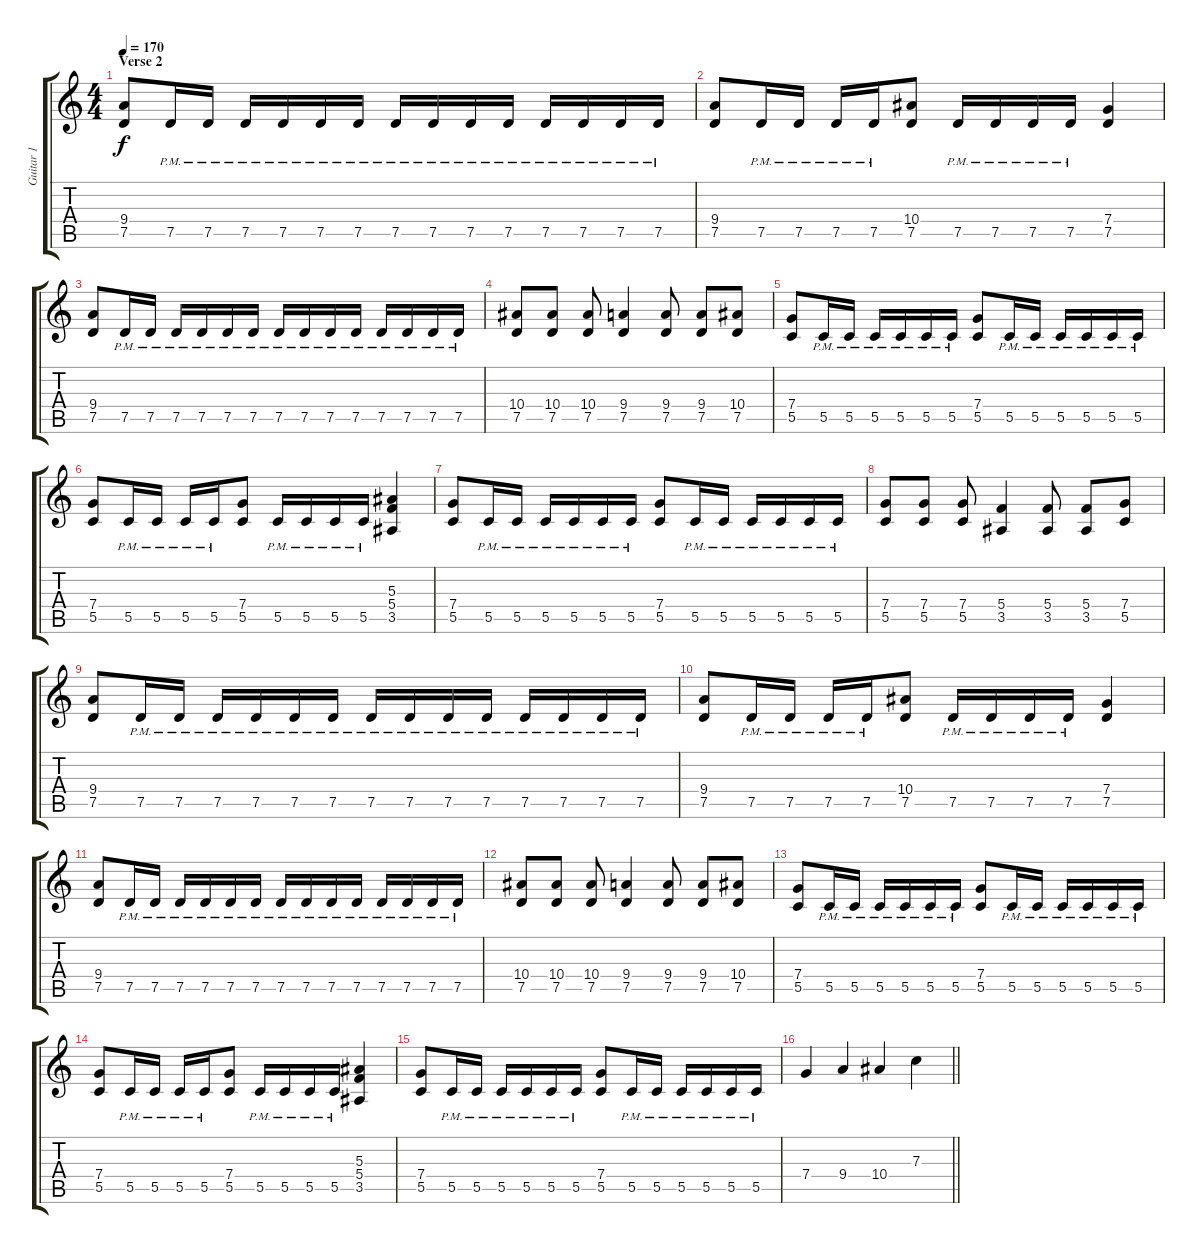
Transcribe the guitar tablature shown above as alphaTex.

\track ("Guitar 1" "Guitar 1") {instrument distortionguitar}
\staff {score tabs}
\tuning (D4 A3 F3 C3 G2 D2) {hide}
\ts (4 4)
\section ("" "Verse 2")
\tempo 170
\clef g2
\ks c
(9.4 7.5).8{dy f} 7.5{pm}.16 7.5{pm}.16 7.5{pm}.16 7.5{pm}.16 7.5{pm}.16 7.5{pm}.16 7.5{pm}.16 7.5{pm}.16 7.5{pm}.16 7.5{pm}.16 7.5{pm}.16 7.5{pm}.16 7.5{pm}.16 7.5{pm}.16 |
(9.4 7.5).8 7.5{pm}.16 7.5{pm}.16 7.5{pm}.16 7.5{pm}.16 (10.4 7.5).8 7.5{pm}.16 7.5{pm}.16 7.5{pm}.16 7.5{pm}.16 (7.4 7.5).4 |
(9.4 7.5).8 7.5{pm}.16 7.5{pm}.16 7.5{pm}.16 7.5{pm}.16 7.5{pm}.16 7.5{pm}.16 7.5{pm}.16 7.5{pm}.16 7.5{pm}.16 7.5{pm}.16 7.5{pm}.16 7.5{pm}.16 7.5{pm}.16 7.5{pm}.16 |
(10.4 7.5).8 (10.4 7.5).8 (10.4 7.5).8 (9.4 7.5).4 (9.4 7.5).8 (9.4 7.5).8 (10.4 7.5).8 |
(7.4 5.5).8 5.5{pm}.16 5.5{pm}.16 5.5{pm}.16 5.5{pm}.16 5.5{pm}.16 5.5{pm}.16 (7.4 5.5).8 5.5{pm}.16 5.5{pm}.16 5.5{pm}.16 5.5{pm}.16 5.5{pm}.16 5.5{pm}.16 |
(7.4 5.5).8 5.5{pm}.16 5.5{pm}.16 5.5{pm}.16 5.5{pm}.16 (7.4 5.5).8 5.5{pm}.16 5.5{pm}.16 5.5{pm}.16 5.5{pm}.16 (5.3 5.4 3.5).4 |
(7.4 5.5).8 5.5{pm}.16 5.5{pm}.16 5.5{pm}.16 5.5{pm}.16 5.5{pm}.16 5.5{pm}.16 (7.4 5.5).8 5.5{pm}.16 5.5{pm}.16 5.5{pm}.16 5.5{pm}.16 5.5{pm}.16 5.5{pm}.16 |
(7.4 5.5).8 (7.4 5.5).8 (7.4 5.5).8 (5.4 3.5).4 (5.4 3.5).8 (5.4 3.5).8 (7.4 5.5).8 |
(9.4 7.5).8 7.5{pm}.16 7.5{pm}.16 7.5{pm}.16 7.5{pm}.16 7.5{pm}.16 7.5{pm}.16 7.5{pm}.16 7.5{pm}.16 7.5{pm}.16 7.5{pm}.16 7.5{pm}.16 7.5{pm}.16 7.5{pm}.16 7.5{pm}.16 |
(9.4 7.5).8 7.5{pm}.16 7.5{pm}.16 7.5{pm}.16 7.5{pm}.16 (10.4 7.5).8 7.5{pm}.16 7.5{pm}.16 7.5{pm}.16 7.5{pm}.16 (7.4 7.5).4 |
(9.4 7.5).8 7.5{pm}.16 7.5{pm}.16 7.5{pm}.16 7.5{pm}.16 7.5{pm}.16 7.5{pm}.16 7.5{pm}.16 7.5{pm}.16 7.5{pm}.16 7.5{pm}.16 7.5{pm}.16 7.5{pm}.16 7.5{pm}.16 7.5{pm}.16 |
(10.4 7.5).8 (10.4 7.5).8 (10.4 7.5).8 (9.4 7.5).4 (9.4 7.5).8 (9.4 7.5).8 (10.4 7.5).8 |
(7.4 5.5).8 5.5{pm}.16 5.5{pm}.16 5.5{pm}.16 5.5{pm}.16 5.5{pm}.16 5.5{pm}.16 (7.4 5.5).8 5.5{pm}.16 5.5{pm}.16 5.5{pm}.16 5.5{pm}.16 5.5{pm}.16 5.5{pm}.16 |
(7.4 5.5).8 5.5{pm}.16 5.5{pm}.16 5.5{pm}.16 5.5{pm}.16 (7.4 5.5).8 5.5{pm}.16 5.5{pm}.16 5.5{pm}.16 5.5{pm}.16 (5.3 5.4 3.5).4 |
(7.4 5.5).8 5.5{pm}.16 5.5{pm}.16 5.5{pm}.16 5.5{pm}.16 5.5{pm}.16 5.5{pm}.16 (7.4 5.5).8 5.5{pm}.16 5.5{pm}.16 5.5{pm}.16 5.5{pm}.16 5.5{pm}.16 5.5{pm}.16 |
\barLineRight lightlight
7.4.4 9.4.4 10.4.4 7.3.4
